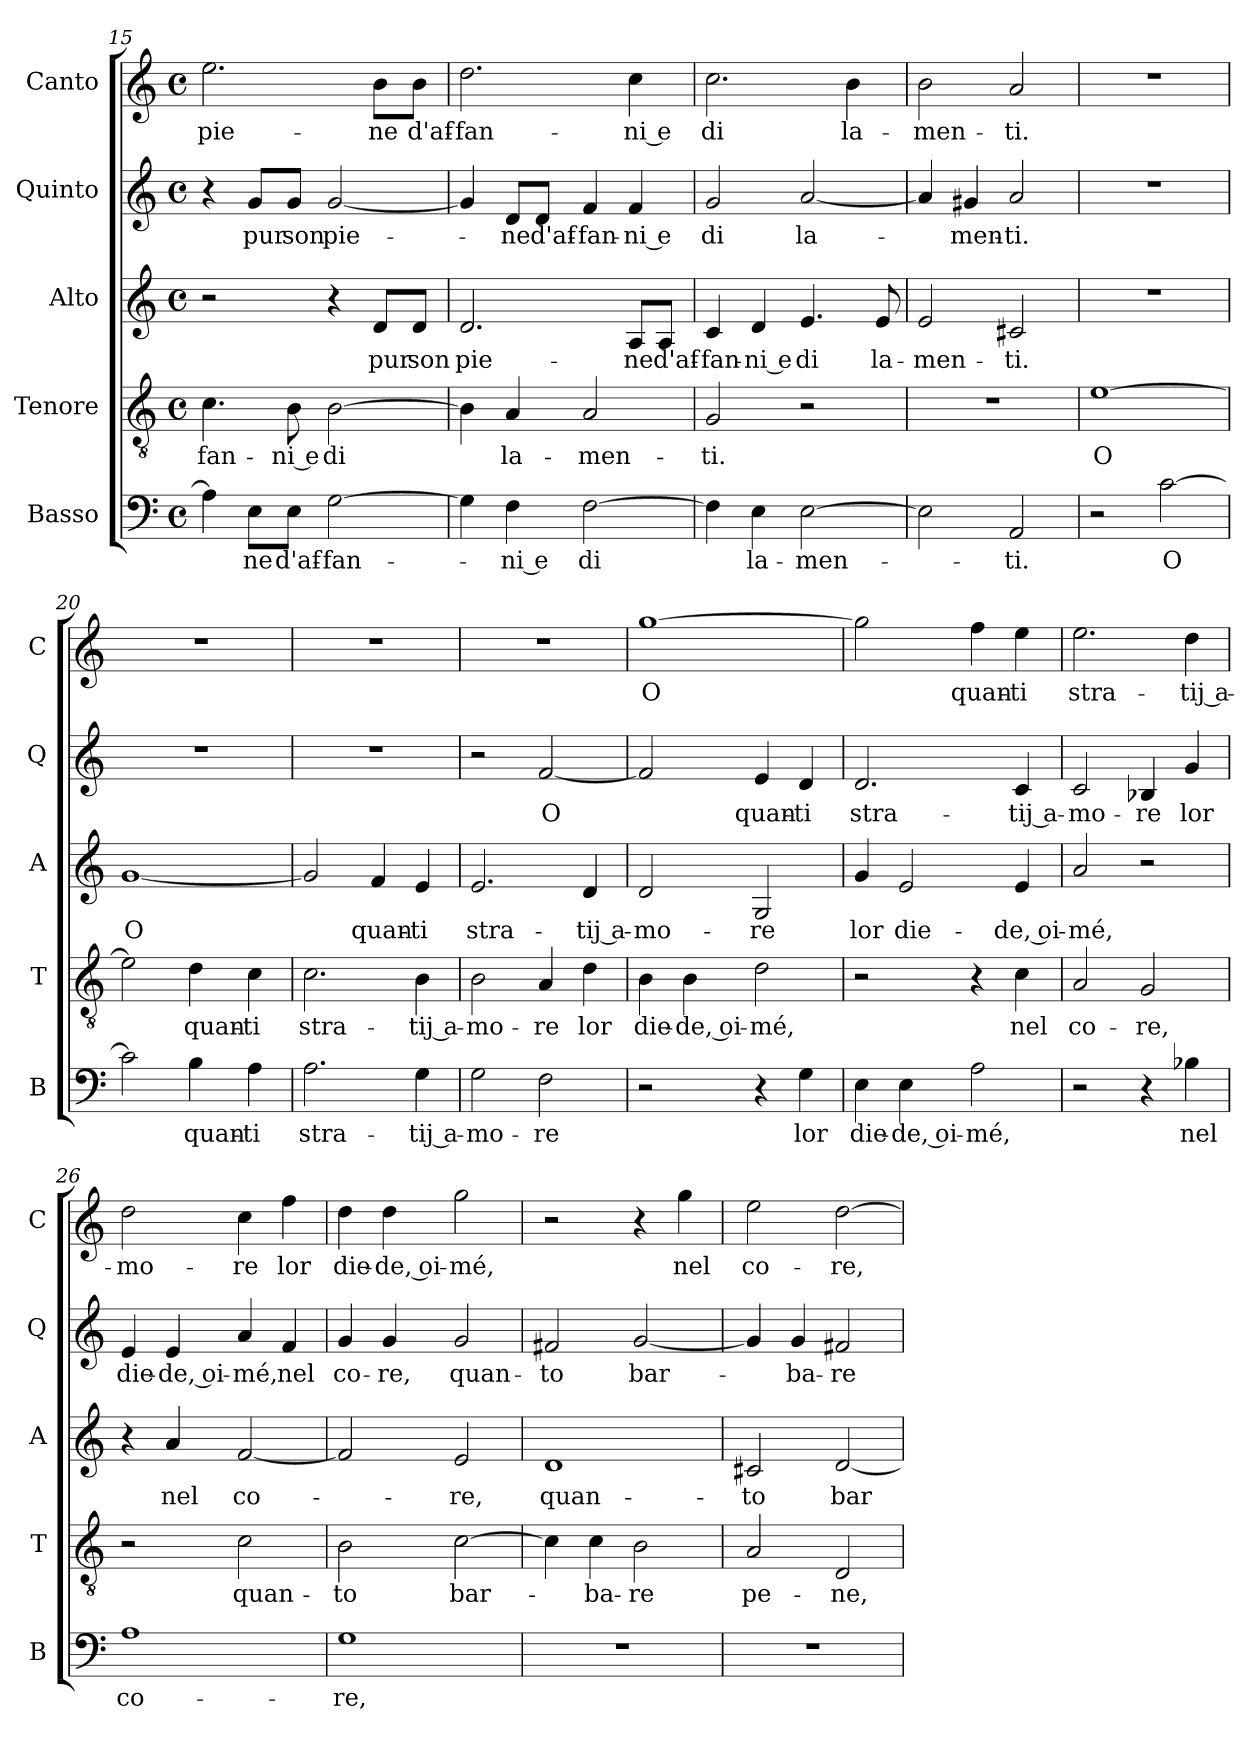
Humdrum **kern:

**kern	**text	**kern	**text	**kern	**text	**kern	**text	**kern	**text
*part5	*part5	*part4	*part4	*part3	*part3	*part2	*part2	*part1	*part1
*staff5	*staff5	*staff4	*staff4	*staff3	*staff3	*staff2	*staff2	*staff1	*staff1
*I"Basso	*	*I"Tenore	*	*I"Alto	*	*I"Quinto	*	*I"Canto	*
*I'B	*	*I'T	*	*I'A	*	*I'Q	*	*I'C	*
*clefF4	*	*clefGv2	*	*clefG2	*	*clefG2	*	*clefG2	*
*k[]	*	*k[]	*	*k[]	*	*k[]	*	*k[]	*
*C:	*	*C:	*	*C:	*	*C:	*	*C:	*
*M4/4	*	*M4/4	*	*M4/4	*	*M4/4	*	*M4/4	*
*met(c)	*	*met(c)	*	*met(c)	*	*met(c)	*	*met(c)	*
=15	=15	=15	=15	=15	=15	=15	=15	=15	=15
!	!	!	!LO:LY:b	!	!	!	!	!	!LO:LY:b
4A\]	.	4.c\	-fan-	2r	.	4r	.	2.ee\	pie-
!	!LO:LY:b	!	!	!	!	!	!LO:LY:b	!	!
8E\L	-ne	.	.	.	.	8g/L	pur	.	.
!	!LO:LY:b	!	!LO:LY:b	!	!	!	!LO:LY:b	!	!
8E\J	d'af-	8B\	-ni e	.	.	8g/J	son	.	.
!	!LO:LY:b	!	!LO:LY:b	!	!	!	!LO:LY:b	!	!
[2G\	-fan-	[2B\	di	4r	.	[2g/	pie-	.	.
!	!	!	!	!	!LO:LY:b	!	!	!	!LO:LY:b
.	.	.	.	8d/L	-pur	.	.	8b\L	-ne
!	!	!	!	!	!LO:LY:b	!	!	!	!LO:LY:b
.	.	.	.	8d/J	son	.	.	8b\J	d'af-
!!LO:LB:g=z
=16	=16	=16	=16	=16	=16	=16	=16	=16	=16
!	!	!	!	!	!LO:LY:b	!	!	!	!LO:LY:b
4G\]	.	4B\]	.	2.d/	pie-	4g/]	.	2.dd\	-fan-
!	!LO:LY:b	!	!LO:LY:b	!	!	!	!LO:LY:b	!	!
4F\	-ni e	4A/	la-	.	.	8d/L	-ne	.	.
!	!	!	!	!	!	!	!LO:LY:b	!	!
.	.	.	.	.	.	8d/J	d'af-	.	.
!	!LO:LY:b	!	!LO:LY:b	!	!	!	!LO:LY:b	!	!
[2F\	di	2A/	-men-	.	.	4f/	-fan-	.	.
!	!	!	!	!	!LO:LY:b	!	!LO:LY:b	!	!LO:LY:b
.	.	.	.	8A/L	-ne	4f/	-ni e	4cc\	-ni e
!	!	!	!	!	!LO:LY:b	!	!	!	!
.	.	.	.	8A/J	d'af-	.	.	.	.
=17	=17	=17	=17	=17	=17	=17	=17	=17	=17
!	!	!	!LO:LY:b	!	!LO:LY:b	!	!LO:LY:b	!	!LO:LY:b
4F\]	.	2G/	-ti.	4c/	-fan-	2g/	di	2.cc\	di
!	!LO:LY:b	!	!	!	!LO:LY:b	!	!	!	!
4E\	la-	.	.	4d/	-ni e	.	.	.	.
!	!LO:LY:b	!	!	!	!LO:LY:b	!	!LO:LY:b	!	!
[2E\	-men-	2r	.	4.e/	di	[2a/	la-	.	.
!	!	!	!	!	!	!	!	!	!LO:LY:b
.	.	.	.	.	.	.	.	4b\	la-
!	!	!	!	!	!LO:LY:b	!	!	!	!
.	.	.	.	8e/	la-	.	.	.	.
=18	=18	=18	=18	=18	=18	=18	=18	=18	=18
!	!	!	!	!	!LO:LY:b	!	!	!	!LO:LY:b
2E\]	.	1r	.	2e/	-men-	4a/]	.	2b\	-men-
!	!	!	!	!	!	!	!LO:LY:b	!	!
.	.	.	.	.	.	4g#X/	-men-	.	.
!	!LO:LY:b	!	!	!	!LO:LY:b	!	!LO:LY:b	!	!LO:LY:b
2AA/	-ti.	.	.	2c#X/	-ti.	2a/	-ti.	2a/	-ti.
=19	=19	=19	=19	=19	=19	=19	=19	=19	=19
!	!	!	!LO:LY:b	!	!	!	!	!	!
2r	.	[1e	O	1r	.	1r	.	1r	.
!	!LO:LY:b	!	!	!	!	!	!	!	!
[2c\	O	.	.	.	.	.	.	.	.
=20	=20	=20	=20	=20	=20	=20	=20	=20	=20
!	!	!	!	!	!LO:LY:b	!	!	!	!
2c\]	.	2e\]	.	[1g	O	1r	.	1r	.
!	!LO:LY:b	!	!LO:LY:b	!	!	!	!	!	!
4B\	quan-	4d\	quan-	.	.	.	.	.	.
!	!LO:LY:b	!	!LO:LY:b	!	!	!	!	!	!
4A\	-ti	4c\	-ti	.	.	.	.	.	.
=21	=21	=21	=21	=21	=21	=21	=21	=21	=21
!	!LO:LY:b	!	!LO:LY:b	!	!	!	!	!	!
2.A\	stra-	2.c\	stra-	2g/]	.	1r	.	1r	.
!	!	!	!	!	!LO:LY:b	!	!	!	!
.	.	.	.	4f/	quan-	.	.	.	.
!	!LO:LY:b	!	!LO:LY:b	!	!LO:LY:b	!	!	!	!
4G\	-tij a-	4B\	-tij a-	4e/	-ti	.	.	.	.
!!LO:LB:g=z
=22	=22	=22	=22	=22	=22	=22	=22	=22	=22
!	!LO:LY:b	!	!LO:LY:b	!	!LO:LY:b	!	!	!	!
2G\	-mo-	2B\	-mo-	2.e/	stra-	2r	.	1r	.
!	!LO:LY:b	!	!LO:LY:b	!	!	!	!LO:LY:b	!	!
2F\	-re	4A/	-re	.	.	[2f/	O	.	.
!	!	!	!LO:LY:b	!	!LO:LY:b	!	!	!	!
.	.	4d\	lor	4d/	-tij a-	.	.	.	.
=23	=23	=23	=23	=23	=23	=23	=23	=23	=23
!	!	!	!LO:LY:b	!	!LO:LY:b	!	!	!	!LO:LY:b
2r	.	4B\	die-	2d/	-mo-	2f/]	.	[1gg	O
!	!	!	!LO:LY:b	!	!	!	!	!	!
.	.	4B\	-de, oi-	.	.	.	.	.	.
!	!	!	!LO:LY:b	!	!LO:LY:b	!	!LO:LY:b	!	!
4r	.	2d\	-mé,	2G/	-re	4e/	quan-	.	.
!	!LO:LY:b	!	!	!	!	!	!LO:LY:b	!	!
4G\	lor	.	.	.	.	4d/	-ti	.	.
=24	=24	=24	=24	=24	=24	=24	=24	=24	=24
!	!LO:LY:b	!	!	!	!LO:LY:b	!	!LO:LY:b	!	!
4E\	die-	2r	.	4g/	lor	2.d/	stra-	2gg\]	.
!	!LO:LY:b	!	!	!	!LO:LY:b	!	!	!	!
4E\	-de, oi-	.	.	2e/	die-	.	.	.	.
!	!LO:LY:b	!	!	!	!	!	!	!	!LO:LY:b
2A\	-mé,	4r	.	.	.	.	.	4ff\	quan-
!	!	!	!LO:LY:b	!	!LO:LY:b	!	!LO:LY:b	!	!LO:LY:b
.	.	4c\	nel	4e/	-de, oi-	4c/	-tij a-	4ee\	-ti
=25	=25	=25	=25	=25	=25	=25	=25	=25	=25
!	!	!	!LO:LY:b	!	!LO:LY:b	!	!LO:LY:b	!	!LO:LY:b
2r	.	2A/	co-	2a/	-mé,	2c/	-mo-	2.ee\	stra-
!	!	!	!LO:LY:b	!	!	!	!LO:LY:b	!	!
4r	.	2G/	-re,	2r	.	4B-X/	-re	.	.
!	!LO:LY:b	!	!	!	!	!	!LO:LY:b	!	!LO:LY:b
4B-X\	nel	.	.	.	.	4g/	lor	4dd\	-tij a-
=26	=26	=26	=26	=26	=26	=26	=26	=26	=26
!	!LO:LY:b	!	!	!	!	!	!LO:LY:b	!	!LO:LY:b
1A	co-	2r	.	4r	.	4e/	die-	2dd\	-mo-
!	!	!	!	!	!LO:LY:b	!	!LO:LY:b	!	!
.	.	.	.	4a/	nel	4e/	-de, oi-	.	.
!	!	!	!LO:LY:b	!	!LO:LY:b	!	!LO:LY:b	!	!LO:LY:b
.	.	2c\	quan-	[2f/	co-	4a/	-mé,	4cc\	-re
!	!	!	!	!	!	!	!LO:LY:b	!	!LO:LY:b
.	.	.	.	.	.	4f/	nel	4ff\	lor
!!LO:PB:g=z
=27	=27	=27	=27	=27	=27	=27	=27	=27	=27
!	!LO:LY:b	!	!LO:LY:b	!	!	!	!LO:LY:b	!	!LO:LY:b
1G	-re,	2B\	-to	2f/]	.	4g/	co-	4dd\	die-
!	!	!	!	!	!	!	!LO:LY:b	!	!LO:LY:b
.	.	.	.	.	.	4g/	-re,	4dd\	-de, oi-
!	!	!	!LO:LY:b	!	!LO:LY:b	!	!LO:LY:b	!	!LO:LY:b
.	.	[2c\	bar-	2e/	-re,	2g/	quan-	2gg\	-mé,
=28	=28	=28	=28	=28	=28	=28	=28	=28	=28
!	!	!	!	!	!LO:LY:b	!	!LO:LY:b	!	!
1r	.	4c\]	.	1d	quan-	2f#X/	-to	2r	.
!	!	!	!LO:LY:b	!	!	!	!	!	!
.	.	4c\	-ba-	.	.	.	.	.	.
!	!	!	!LO:LY:b	!	!	!	!LO:LY:b	!	!
.	.	2B\	-re	.	.	[2g/	bar-	4r	.
!	!	!	!	!	!	!	!	!	!LO:LY:b
.	.	.	.	.	.	.	.	4gg\	nel
=29	=29	=29	=29	=29	=29	=29	=29	=29	=29
!	!	!	!LO:LY:b	!	!LO:LY:b	!	!	!	!LO:LY:b
1r	.	2A/	pe-	2c#X/	-to	4g/]	.	2ee\	co-
!	!	!	!	!	!	!	!LO:LY:b	!	!
.	.	.	.	.	.	4g/	-ba-	.	.
!	!	!	!LO:LY:b	!	!LO:LY:b	!	!LO:LY:b	!	!LO:LY:b
.	.	2D/	-ne,	[2d/	bar-	2f#X/	-re	[2dd\	-re,
=	=	=	=	=	=	=	=	=	=
*-	*-	*-	*-	*-	*-	*-	*-	*-	*-
